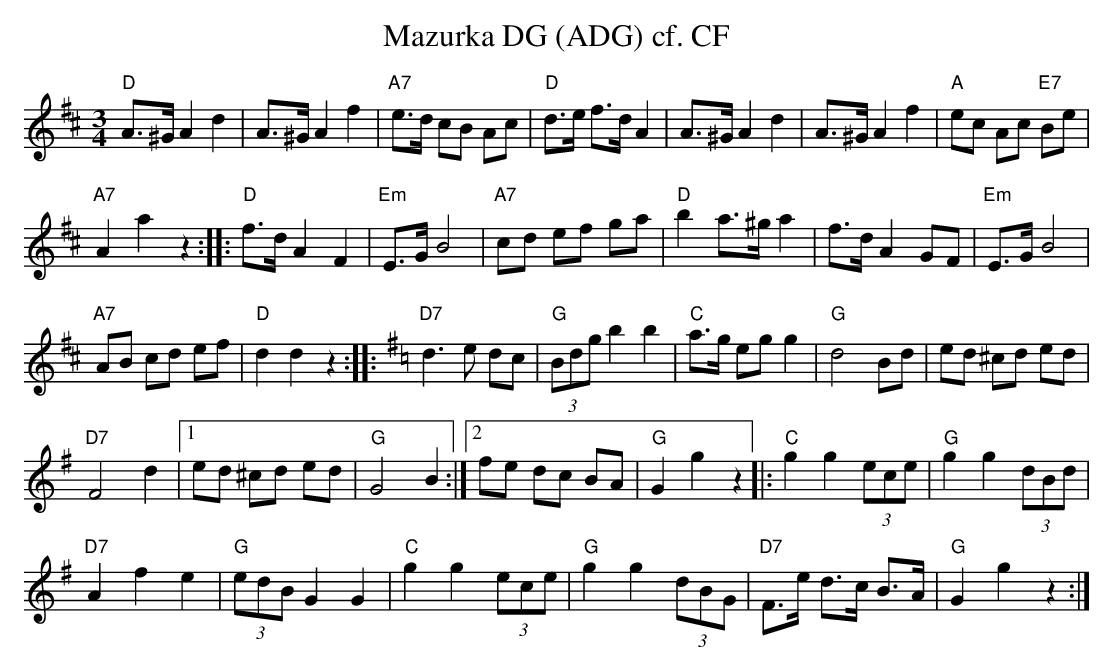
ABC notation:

X:1
T:Mazurka DG (ADG) cf. CF
M:3/4
L:1/8
K:Dmaj%%MIDI gchordon
"D"A>^GA2d2 | A>^GA2f2 | "A7"e>d cB Ac | "D"d>e f>dA2 | A>^GA2d2 | A>^GA2f2 | "A"ec Ac "E7"Be |
"A7"A2a2z2 :: "D"f>dA2F2 | "Em"E>GB4 | "A7"cd ef ga | "D"b2a>^ga2 | f>dA2GF | "Em"E>GB4 |
"A7"AB cd ef | "D"d2d2z2 :: [K:Gmaj] "D7"d3e dc | "G"(3Bdgb2b2 | "C"a>g egg2 | "G"d4Bd | ed ^cd ed |
"D7"F4d2 |1 ed ^cd ed | "G"G4B2 :|2 fe dc BA | "G"G2g2z2 |: "C"g2g2 (3ece | "G"g2g2 (3dBd |
"D7"A2f2e2 | (3"G"edB G2G2 | "C"g2g2 (3ece | "G"g2g2 (3dBG | "D7"F>e d>c B>A | "G"G2g2z2 :|
